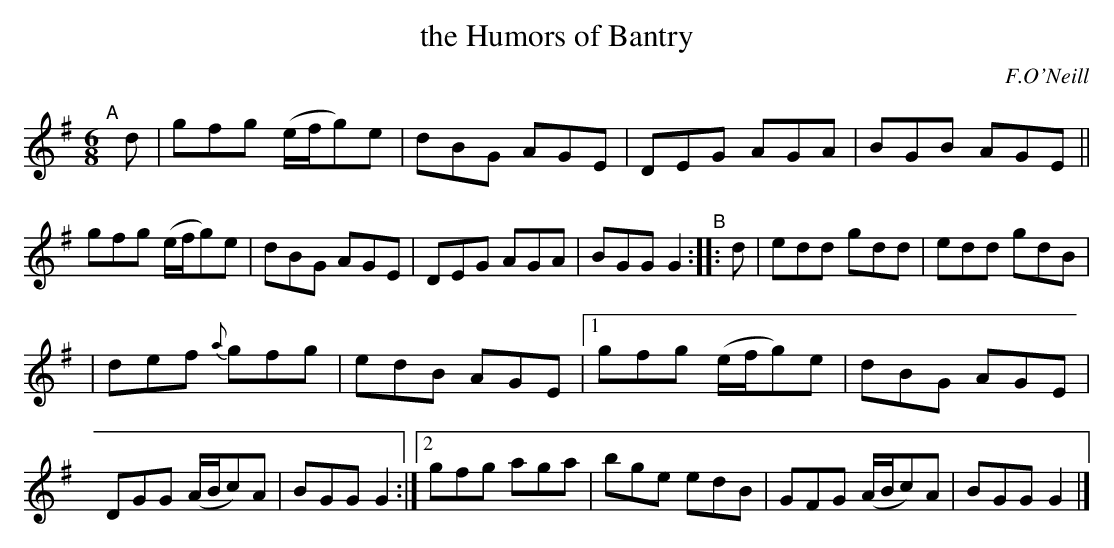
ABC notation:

X:1
T: the Humors of Bantry
O: F.O'Neill
M: 6/8
L: 1/8
K: G
"^A"[|] d |\
gfg (e/f/g)e | dBG AGE | DEG AGA | BGB AGE ||\
gfg (e/f/g)e | dBG AGE | DEG AGA | BGG G2 \
"^B":: d | edd gdd | edd gdB |
|  def {a}gfg   | edB AGE |\
[1 gfg (e/f/g)e | dBG AGE | DGG (A/B/c)A | BGG G2 :|\
[2 gfg aga | bge edB | GFG (A/B/c)A | BGG G2 |]
